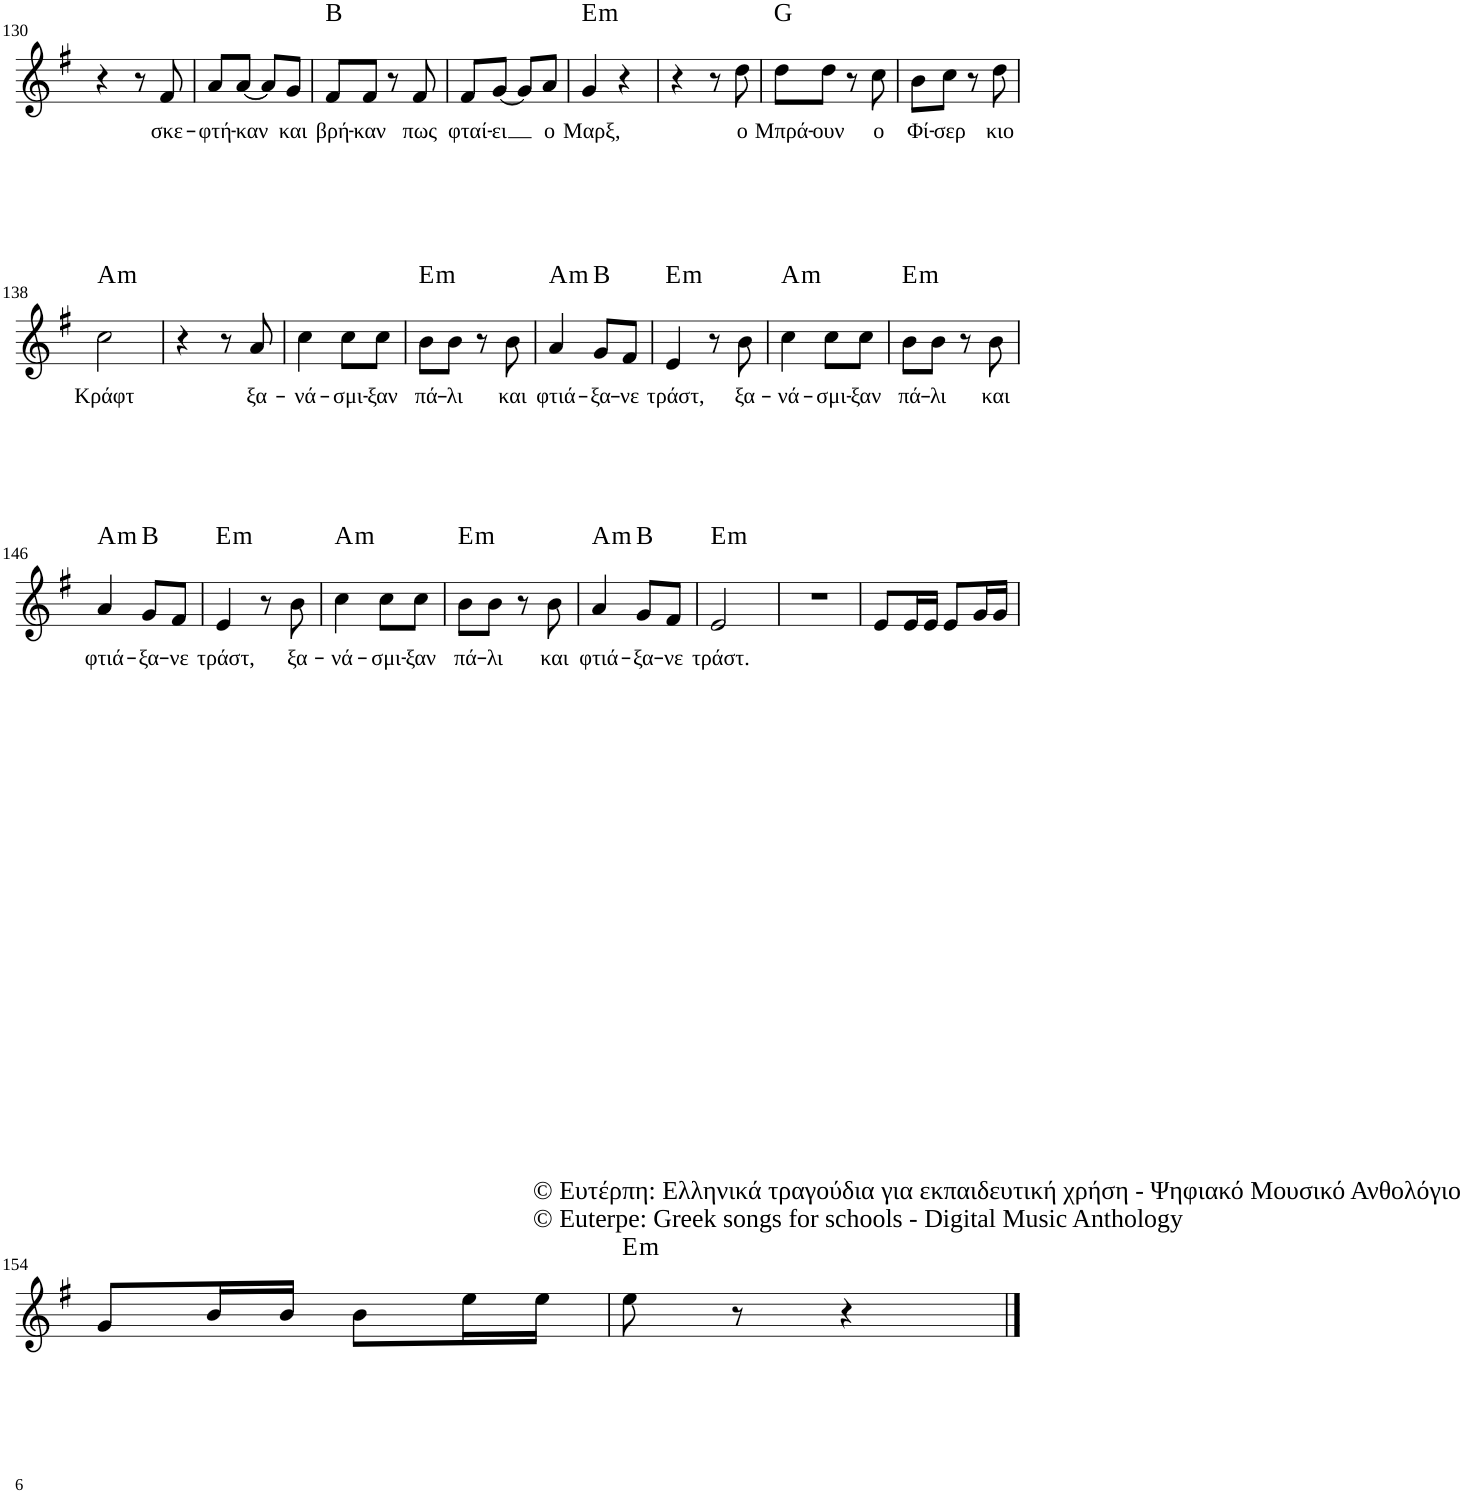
**kern	**text	**harte
*part1	*part1	*part1
*staff1	*staff1	*
!!LO:PB:g=z
*clefG2	*	*
*k[f#]	*	*
*M2/4	*	*
=130	=130	=130
4r	.	.
8r	.	.
!	!LO:LY:b	!
8f#/	σκε-	.
=131	=131	=131
!	!LO:LY:b	!
8a/L	-φτή-	.
!	!LO:LY:b	!
[8a/J	-καν	.
8a/L]	.	.
!	!LO:LY:b	!
8g/J	και	.
=132	=132	=132
!	!LO:LY:b	!
8f#/L	βρή-	B:maj
!	!LO:LY:b	!
8f#/J	-καν	.
8r	.	.
!	!LO:LY:b	!
8f#/	πως	.
=133	=133	=133
!	!LO:LY:b	!
8f#/L	φταί-	.
!	!LO:LY:b	!
[8g/J	-ει	.
8g/L]	.	.
!	!LO:LY:b	!
8a/J	ο	.
=134	=134	=134
!	!LO:LY:b	!LO:H:kt=m
4g/	Μαρξ,	E:min
4r	.	.
=135	=135	=135
4r	.	.
8r	.	.
!	!LO:LY:b	!
8dd\	ο	.
=136	=136	=136
!	!LO:LY:b	!
8dd\L	Μπρά-	G:maj
!	!LO:LY:b	!
8dd\J	-ουν	.
8r	.	.
!	!LO:LY:b	!
8cc\	ο	.
=137	=137	=137
!	!LO:LY:b	!
8b\L	Φί-	.
!	!LO:LY:b	!
8cc\J	-σερ	.
8r	.	.
!	!LO:LY:b	!
8dd\	κιο	.
!!LO:LB:g=z
=138	=138	=138
!	!LO:LY:b	!LO:H:kt=m
2cc\	Κράφτ	A:min
=139	=139	=139
4r	.	.
8r	.	.
!	!LO:LY:b	!
8a/	ξα-	.
=140	=140	=140
!	!LO:LY:b	!
4cc\	-νά-	.
!	!LO:LY:b	!
8cc\L	-σμι-	.
!	!LO:LY:b	!
8cc\J	-ξαν	.
=141	=141	=141
!	!LO:LY:b	!LO:H:kt=m
8b\L	πά-	E:min
!	!LO:LY:b	!
8b\J	-λι	.
8r	.	.
!	!LO:LY:b	!
8b\	και	.
=142	=142	=142
!	!LO:LY:b	!LO:H:kt=m
4a/	φτιά-	A:min
!	!LO:LY:b	!
8g/L	-ξα-	B:maj
!	!LO:LY:b	!
8f#/J	-νε	.
=143	=143	=143
!	!LO:LY:b	!LO:H:kt=m
4e/	τράστ,	E:min
8r	.	.
!	!LO:LY:b	!
8b\	ξα-	.
=144	=144	=144
!	!LO:LY:b	!LO:H:kt=m
4cc\	-νά-	A:min
!	!LO:LY:b	!
8cc\L	-σμι-	.
!	!LO:LY:b	!
8cc\J	-ξαν	.
=145	=145	=145
!	!LO:LY:b	!LO:H:kt=m
8b\L	πά-	E:min
!	!LO:LY:b	!
8b\J	-λι	.
8r	.	.
!	!LO:LY:b	!
8b\	και	.
!!LO:LB:g=z
=146	=146	=146
!	!LO:LY:b	!LO:H:kt=m
4a/	φτιά-	A:min
!	!LO:LY:b	!
8g/L	-ξα-	B:maj
!	!LO:LY:b	!
8f#/J	-νε	.
=147	=147	=147
!	!LO:LY:b	!LO:H:kt=m
4e/	τράστ,	E:min
8r	.	.
!	!LO:LY:b	!
8b\	ξα-	.
=148	=148	=148
!	!LO:LY:b	!LO:H:kt=m
4cc\	-νά-	A:min
!	!LO:LY:b	!
8cc\L	-σμι-	.
!	!LO:LY:b	!
8cc\J	-ξαν	.
=149	=149	=149
!	!LO:LY:b	!LO:H:kt=m
8b\L	πά-	E:min
!	!LO:LY:b	!
8b\J	-λι	.
8r	.	.
!	!LO:LY:b	!
8b\	και	.
=150	=150	=150
!LO:TX:b:t=© Ευτέρπη&colon; Ελληνικά τραγούδια για εκπαιδευτική χρήση ‐ Ψηφιακό Μουσικό Ανθολόγιο	!	!
!LO:TX:b:t=© Euterpe&colon; Greek songs for schools ‐ Digital Music Anthology	!	!
!	!LO:LY:b	!LO:H:kt=m
4a/	φτιά-	A:min
!	!LO:LY:b	!
8g/L	-ξα-	B:maj
!	!LO:LY:b	!
8f#/J	-νε	.
=151	=151	=151
!	!LO:LY:b	!LO:H:kt=m
2e/	τράστ.	E:min
=152	=152	=152
2r	.	.
=153	=153	=153
8e/L	.	.
16e/L	.	.
16e/JJ	.	.
8e/L	.	.
16g/L	.	.
16g/JJ	.	.
!!LO:LB:g=z
=154	=154	=154
8g/L	.	.
16b/L	.	.
16b/JJ	.	.
8b\L	.	.
16ee\L	.	.
16ee\JJ	.	.
=155	=155	=155
!	!	!LO:H:kt=m
8ee\	.	E:min
8r	.	.
4r	.	.
==	==	==
*-	*-	*-
